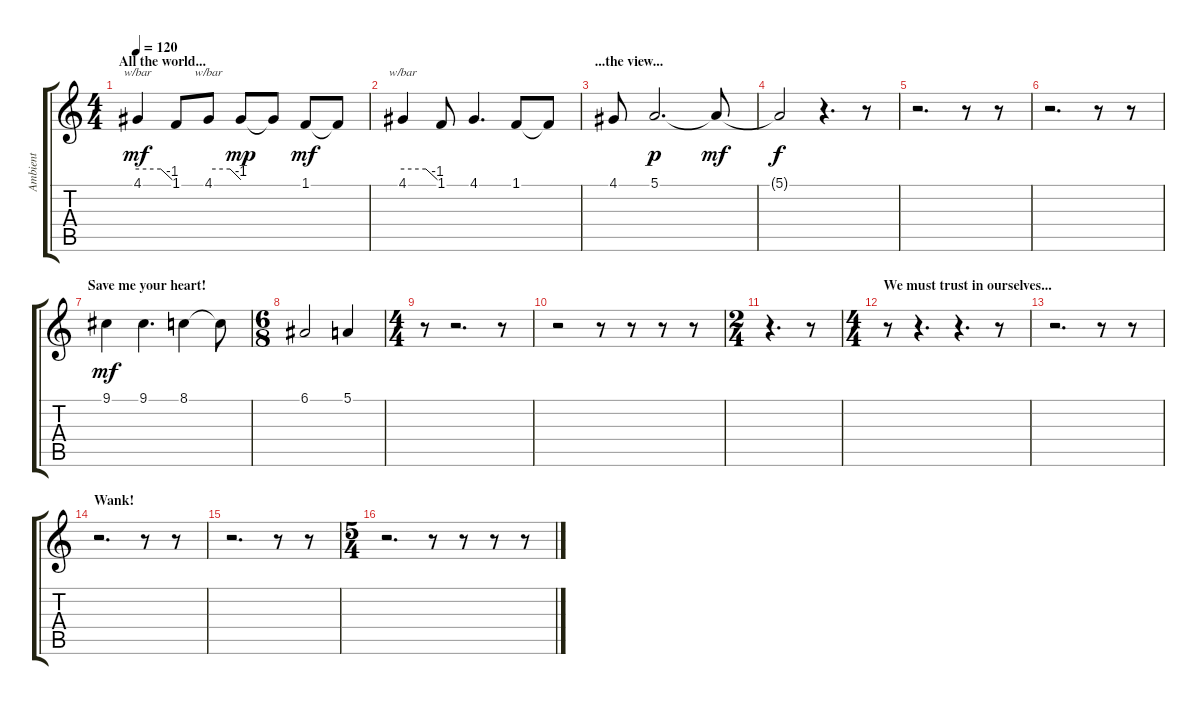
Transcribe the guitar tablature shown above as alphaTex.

\track ("Ambient" "Ambient") {instrument fx6goblins}
\staff {score tabs}
\tuning (E4 B3 G3 D3 A2 E2) {hide}
\ts (4 4)
\section ("" "All the world...")
\tempo 120
\clef g2
\ks c
4.1.4{tbe (custom default 0 0 40 0 60 -4) dy mf} 1.1.8 4.1.8{tbe (custom default 0 0 40 0 60 -4)} 4.1{t}.8{dy mp} 4.1{t}.8 1.1.8{dy mf} 1.1{t}.8 |
4.1.4{tbe (custom default 0 0 40 0 60 -4)} 1.1.8 4.1.4{d} 1.1.8 1.1{t}.8 |
\section ("" "...the view...")
4.1.8 5.1.2{d dy p} 5.1{t}.8{dy mf} |
5.1{t}.2{dy f} r.4{d} r.8 |
r.2{d} r.8 r.8 |
r.2{d} r.8 r.8 |
\section ("" "Save me your heart!")
9.1.4{dy mf} 9.1.4{d} 8.1.4 8.1{t}.8 |
\ts (6 8)
6.1.2 5.1.4 |
\ts (4 4)
r.8 r.2{d} r.8 |
r.2 r.8 r.8 r.8 r.8 |
\ts (2 4)
r.4{d} r.8 |
\ts (4 4)
\section ("" "We must trust in ourselves...")
r.8 r.4{d} r.4{d} r.8 |
r.2{d} r.8 r.8 |
\section ("" "Wank!")
r.2{d} r.8 r.8 |
r.2{d} r.8 r.8 |
\ts (5 4)
r.2{d} r.8 r.8 r.8 r.8
